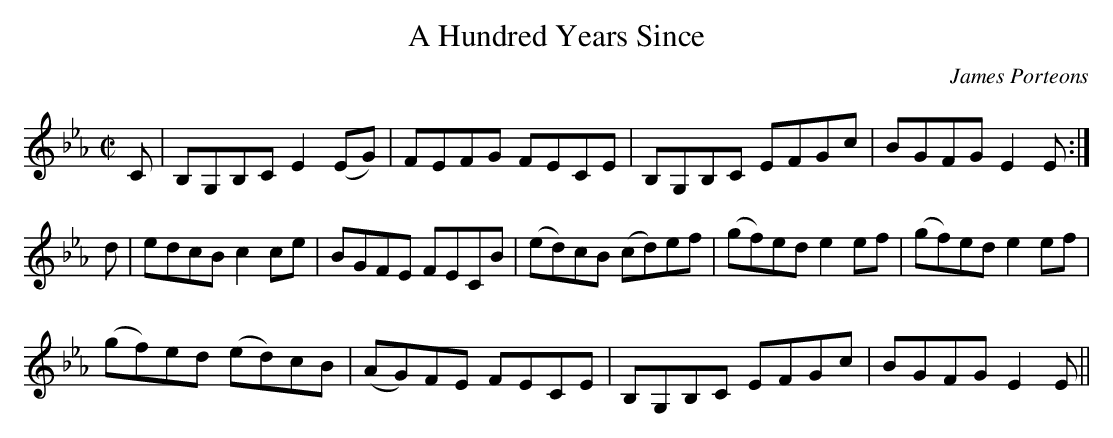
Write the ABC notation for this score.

X:1
T:Hundred Years Since, A
C:James Porteons
M:C|
L:1/8
K:Eb
C|B,G,B,C E2 (EG)|FEFG FECE|B,G,B,C EFGc|BGFG E2E:|
d|edcB c2 ce|BGFE FECB|(ed)cB (cd)ef|(gf)ed e2 ef|(gf)ed e2 ef|
(gf)ed (ed)cB|(AG)FE FECE|B,G,B,C EFGc|BGFG E2E||
